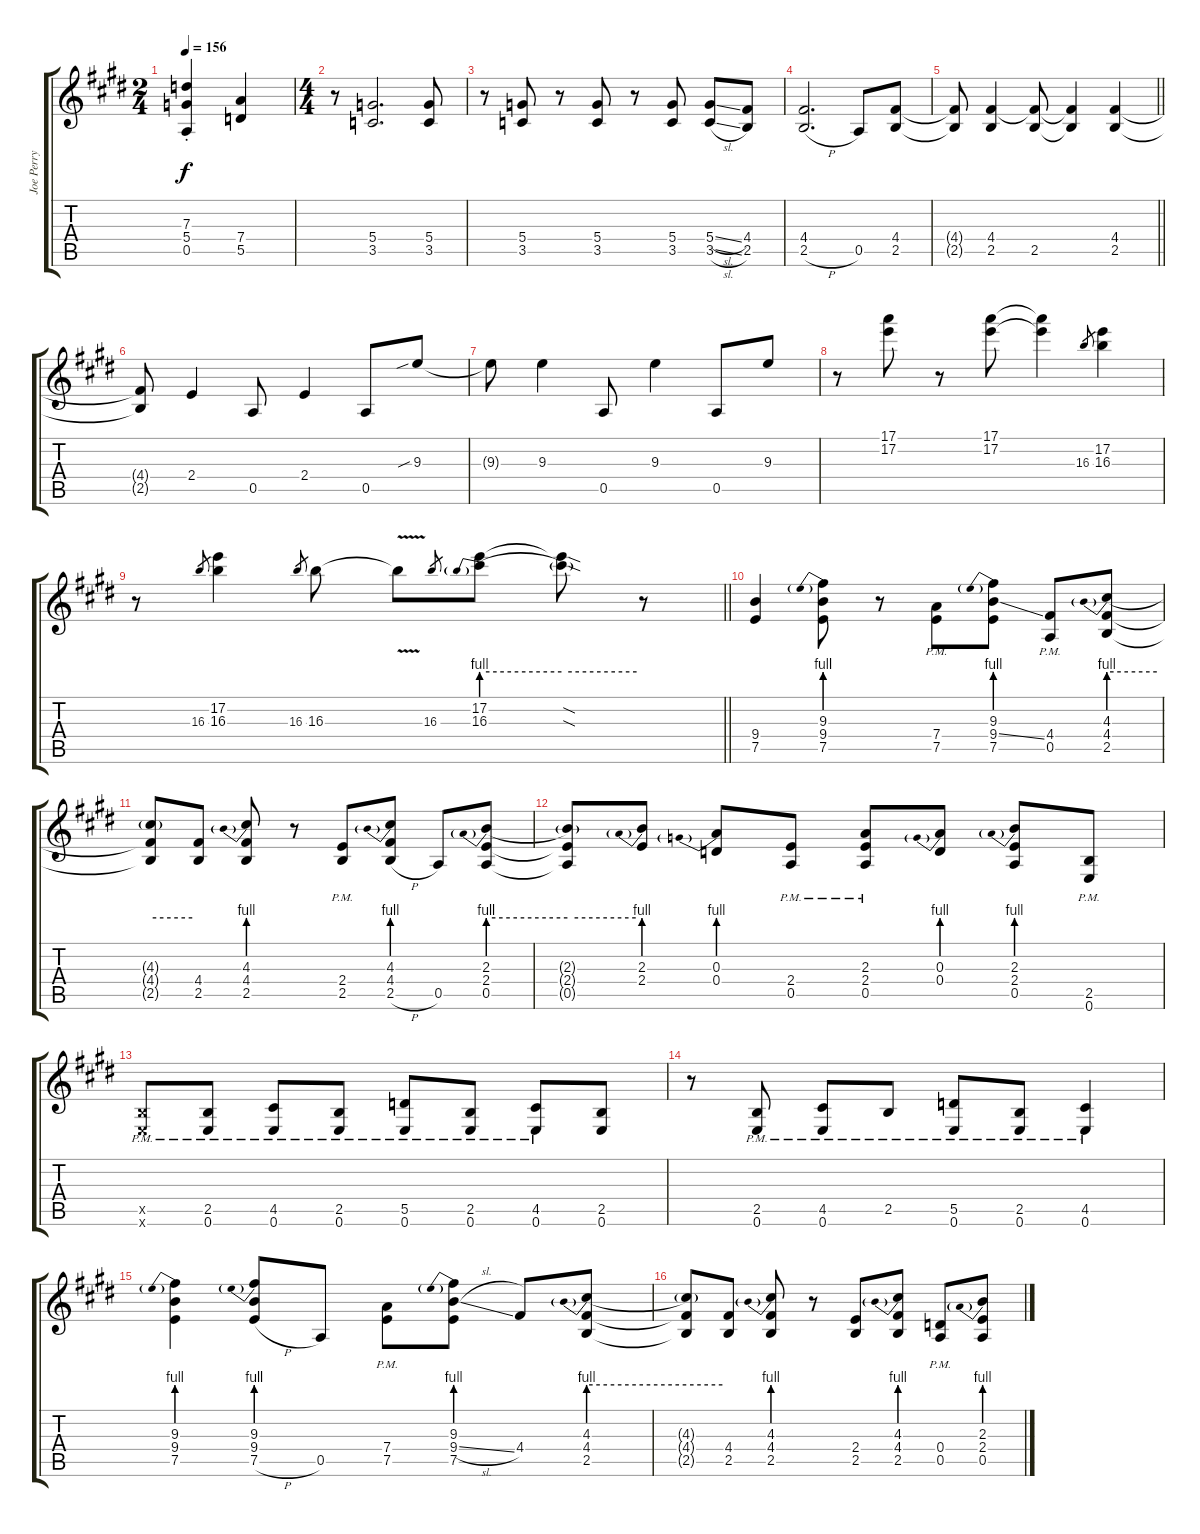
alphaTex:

\track ("Joe Perry" "Joe Perry") {instrument distortionguitar}
\staff {score tabs}
\tuning (E4 B3 G3 D3 A2 E2) {hide}
\ts (2 4)
\tempo 156
\clef g2
\ks c#minor
(7.3{st} 5.4{st} 0.5{st}).4{dy f} (7.4 5.5).4 |
\ts (4 4)
\ks e
r.8 (5.4 3.5).2{d} (5.4 3.5).8 |
\ks c#minor
r.8 (5.4 3.5).8 r.8 (5.4 3.5).8 r.8 (5.4 3.5).8 (5.4{sl} 3.5{sl}).8 (4.4 2.5).8 |
(4.4 2.5{h}).2{d} 0.5.8 (4.4 2.5).8 |
\barLineRight lightlight
(4.4{t} 2.5{t}).8 (4.4 2.5).4 (4.4{t} 2.5).8 (4.4{t} 2.5{t}).4 (4.4 2.5).4 |
\ks e
(4.4{t} 2.5{t}).8 2.4.4 0.5.8 2.4.4 0.5.8 9.3{sib}.8 |
\ks c#minor
9.3{t}.8 9.3.4 0.5.8 9.3.4 0.5.8 9.3.8 |
r.8 (17.1 17.2).8 r.8 (17.1 17.2).8 (17.1{t} 17.2{t}).4 16.3.8{gr} (17.2 16.3).4 |
\barLineRight lightlight
r.8 16.3.8{gr} (17.2 16.3).4 16.3.8{gr} 16.3.8 16.3{v t}.8 16.3.8{gr} (17.2 16.3{be (prebend 0 4 60 4)}).8 (17.2{sod t} 16.3{be (hold 0 4 60 4) sod t}).8 r.8 |
\ks e
(9.4 7.5).4 (9.3{be (prebend 0 4 60 4)} 9.4 7.5).8 r.8 (7.4{pm} 7.5{pm}).8 (9.3{be (prebend 0 4 60 4)} 9.4{ss} 7.5).8 (4.4{pm} 0.5{pm}).8 (4.3{be (prebend 0 4 60 4)} 4.4 2.5).8 |
\ks c#minor
(4.3{be (hold 0 4 60 4) t} 4.4{t} 2.5{t}).8 (4.4 2.5).8 (4.3{be (prebend 0 4 60 4)} 4.4 2.5).8 r.8 (2.4{pm} 2.5{pm}).8 (4.3{be (prebend 0 4 60 4)} 4.4 2.5{h}).8 0.5.8 (2.3{be (prebend 0 4 60 4)} 2.4 0.5).8 |
(2.3{be (hold 0 4 60 4) t} 2.4{t} 0.5{t}).8 (2.3{be (prebend 0 4 60 4)} 2.4).8 (0.3{be (prebend 0 4 60 4)} 0.4).8 (2.4{pm} 0.5{pm}).8 (2.3{pm} 2.4{pm} 0.5{pm}).8 (0.3{be (prebend 0 4 60 4)} 0.4).8 (2.3{be (prebend 0 4 60 4)} 2.4 0.5).8 (2.5{pm} 0.6{pm}).8 |
(2.5{pm x} 0.6{pm x}).8 (2.5{pm} 0.6{pm}).8 (4.5{pm} 0.6{pm}).8 (2.5{pm} 0.6{pm}).8 (5.5{pm} 0.6{pm}).8 (2.5{pm} 0.6{pm}).8 (4.5{pm} 0.6{pm}).8 (2.5 0.6).8 |
\ks e
r.8 (2.5{pm} 0.6{pm}).8 (4.5{pm} 0.6{pm}).8 2.5{pm}.8 (5.5{pm} 0.6{pm}).8 (2.5{pm} 0.6{pm}).8 (4.5{pm} 0.6{pm}).4 |
\ks c#minor
(9.3{be (prebend 0 4 60 4)} 9.4 7.5).4 (9.3{be (prebend 0 4 60 4)} 9.4 7.5{h}).8 0.5.8 (7.4{pm} 7.5{pm}).8 (9.3{be (prebend 0 4 60 4)} 9.4{sl} 7.5).8 4.4.8 (4.3{be (prebend 0 4 60 4)} 4.4 2.5).8 |
(4.3{be (hold 0 4 60 4) t} 4.4{t} 2.5{t}).8 (4.4 2.5).8 (4.3{be (prebend 0 4 60 4)} 4.4 2.5).8 r.8 (2.4 2.5).8 (4.3{be (prebend 0 4 60 4)} 4.4 2.5).8 (0.4{pm} 0.5{pm}).8 (2.3{be (prebend 0 4 60 4)} 2.4 0.5).8
